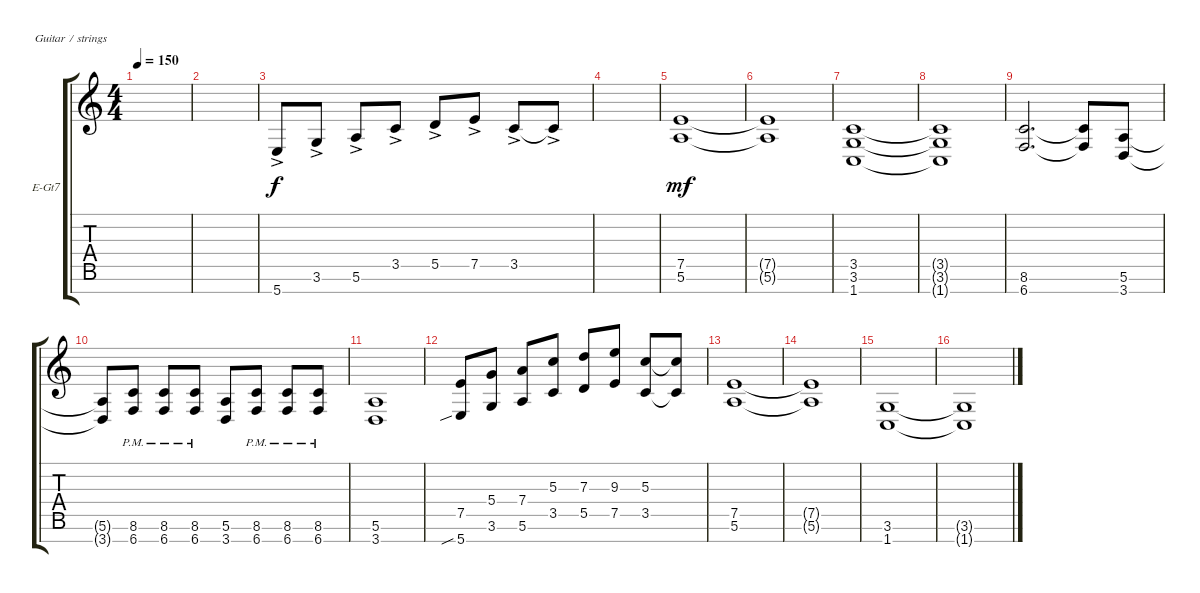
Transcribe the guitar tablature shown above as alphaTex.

\bracketExtendMode groupsimilarinstruments
\firstSystemTrackNameOrientation horizontal
\otherSystemsTrackNameOrientation horizontal
\track ("Electric Guitar" "E-Gt7") {instrument distortionguitar}
\staff {score tabs}
\tuning (E4 B3 G3 D3 A2 E2 B1)
\ts (4 4)
\tempo 150
\clef g2
\scale
0.333333
\ks c
|
\scale
0.333333 |
\scale
0.333333 5.7{ac}.8 3.6{ac}.8 5.6{ac}.8 3.5{ac}.8 5.5{ac}.8 7.5{ac}.8 3.5{ac}.8 3.5{ac t}.8 |
\scale
0.333333 |
\scale
0.333333 (5.6 7.5).1{dy mf} |
\scale
0.333333 (5.6{t} 7.5{t}).1 |
\scale
0.333333 (1.7 3.6 3.5).1 |
\scale
0.333333 (1.7{t} 3.6{t} 3.5{t}).1 |
\scale
0.333333 (8.6 6.7).2{d} (8.6{t} 6.7{t}).8 (5.6 3.7).8 |
\scale
0.333333 (5.6{t} 3.7{t}).8 (6.7{pm} 8.6{pm}).8 (6.7{pm} 8.6{pm}).8 (6.7{pm} 8.6{pm}).8 (3.7 5.6).8 (8.6{pm} 6.7{pm}).8 (6.7{pm} 8.6{pm}).8 (6.7{pm} 8.6{pm}).8 |
\scale
0.333333 (3.7 5.6).1 |
\scale
0.333333 (5.7{sib} 7.5).8 (3.6 5.4).8 (5.6 7.4).8 (3.5 5.3).8 (5.5 7.3).8 (7.5 9.3).8 (3.5 5.3).8 (3.5{t} 5.3{t}).8 |
(5.6 7.5).1 |
(5.6{t} 7.5{t}).1 |
(1.7 3.6).1 |
(1.7{t} 3.6{t}).1
